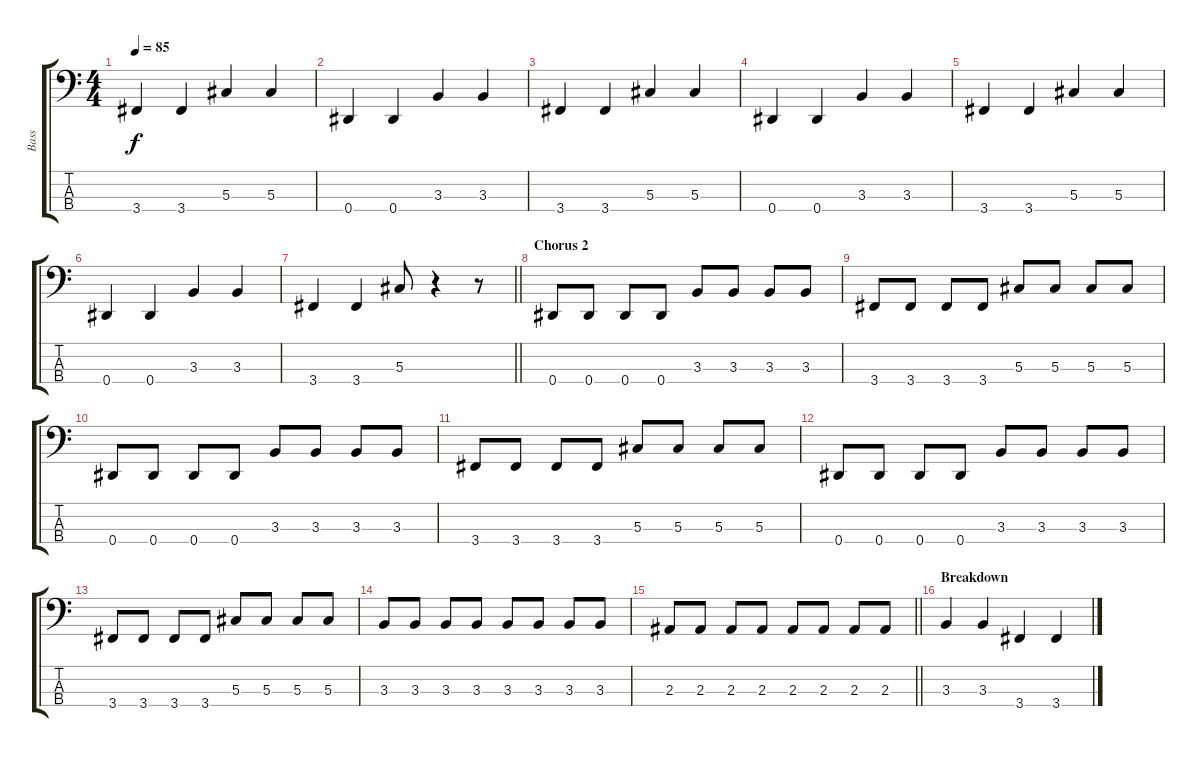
\track ("Bass" "Bass") {instrument electricbassfinger}
\staff {score tabs}
\tuning (Gb2 Db2 Ab1 Eb1) {hide}
\ts (4 4)
\tempo 85
\clef f4
\ks c
3.4.4{dy f} 3.4.4 5.3.4 5.3.4 |
0.4.4 0.4.4 3.3.4 3.3.4 |
3.4.4 3.4.4 5.3.4 5.3.4 |
0.4.4 0.4.4 3.3.4 3.3.4 |
3.4.4 3.4.4 5.3.4 5.3.4 |
0.4.4 0.4.4 3.3.4 3.3.4 |
\barLineRight lightlight
3.4.4 3.4.4 5.3.8 r.4 r.8 |
\section ("" "Chorus 2")
0.4.8 0.4.8 0.4.8 0.4.8 3.3.8 3.3.8 3.3.8 3.3.8 |
3.4.8 3.4.8 3.4.8 3.4.8 5.3.8 5.3.8 5.3.8 5.3.8 |
0.4.8 0.4.8 0.4.8 0.4.8 3.3.8 3.3.8 3.3.8 3.3.8 |
3.4.8 3.4.8 3.4.8 3.4.8 5.3.8 5.3.8 5.3.8 5.3.8 |
0.4.8 0.4.8 0.4.8 0.4.8 3.3.8 3.3.8 3.3.8 3.3.8 |
3.4.8 3.4.8 3.4.8 3.4.8 5.3.8 5.3.8 5.3.8 5.3.8 |
3.3.8 3.3.8 3.3.8 3.3.8 3.3.8 3.3.8 3.3.8 3.3.8 |
\barLineRight lightlight
2.3.8 2.3.8 2.3.8 2.3.8 2.3.8 2.3.8 2.3.8 2.3.8 |
\section ("" "Breakdown")
3.3.4 3.3.4 3.4.4 3.4.4
